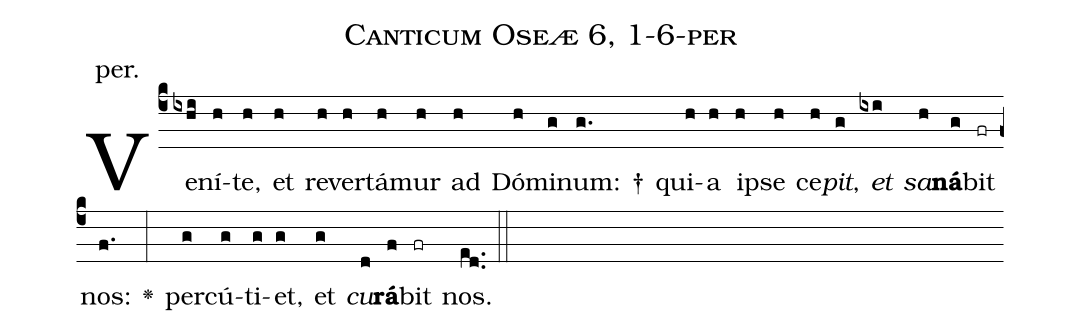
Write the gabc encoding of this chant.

name: Canticum Oseæ 6, 1-6-per;
annotation: per.;
%%
(c4)Ve(ixhi)ní(h)te,(h) et(h) re(h)ver(h)tá(h)mur(h) ad(h) Dó(h)mi(g)num: †(g.) qui(h)a(h) i(h)pse(h) ce(h)<i>pit</i>,(g) <i>et</i>(ixi) <i>sa</i>(h)<b>ná</b>(g)bit(fr) nos:(f.) <v>\greheightstar</v>(:) per(g)cú(g)ti(g)et,(g) et(g) <i>cu</i>(d)<b>rá</b>(f)bit(fr) nos.(ed..) (::)


%E(g) u(g) o(g) u(d) a(f) e.(ed..) (::)
